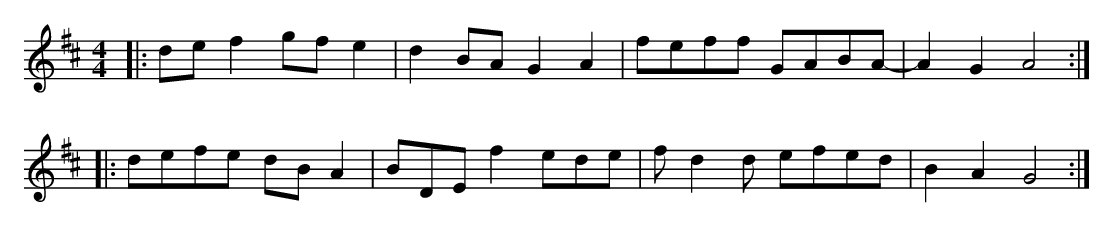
X:1
M:4/4
K:D
|:de f2 gf e2|d2BA G2A2|feff GABA-|A2G2 A4:|
|:defe dBA2|BDE f2 ede|fd2d efed|B2A2 G4:|
